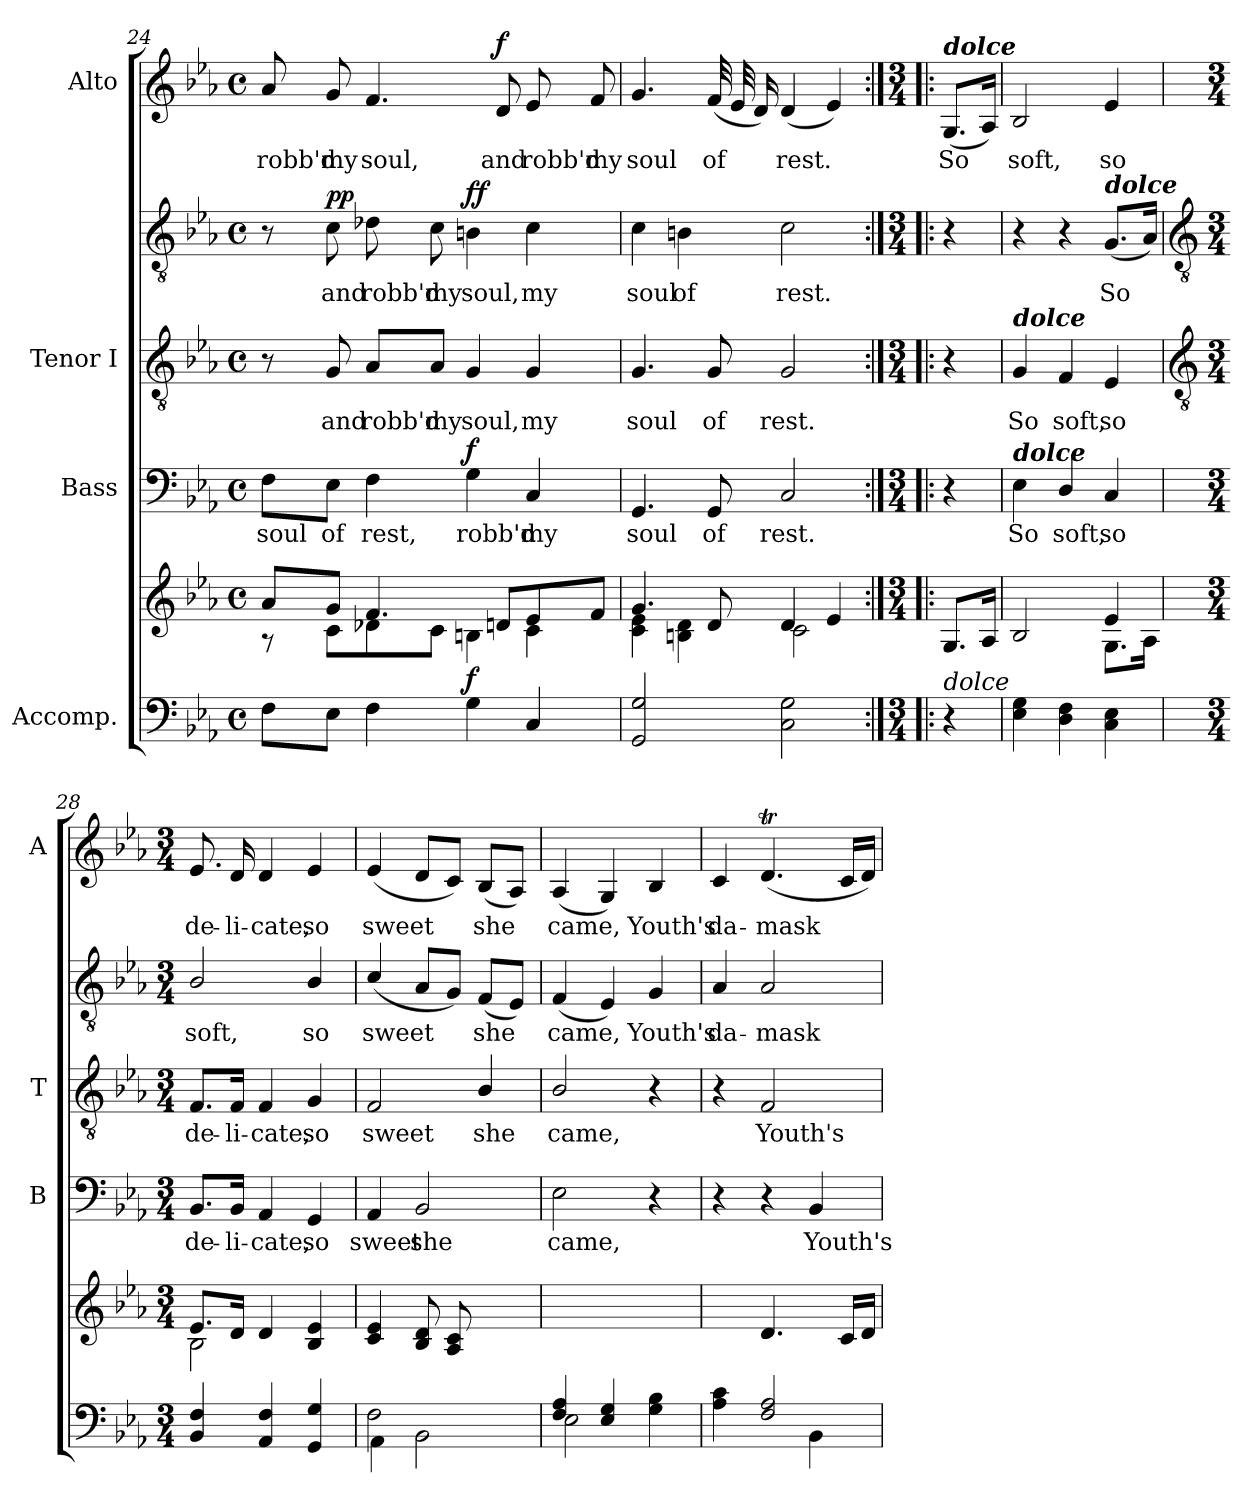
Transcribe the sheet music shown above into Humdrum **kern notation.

**kern	**kern	**dynam	**kern	**text	**dynam	**kern	**text	**kern	**text	**dynam	**kern	**text	**dynam
*part4	*part4	*part4	*part3	*part3	*part3	*part2	*part2	*part2	*part2	*part2	*part1	*part1	*part1
*staff6	*staff5	*staff5/6	*staff4	*staff4	*staff4	*staff3	*staff3	*staff2	*staff2	*staff2/3	*staff1	*staff1	*staff1
*I"Accomp.	*	*	*I"Bass	*	*	*I"Tenor I	*	*	*	*	*I"Alto	*	*
*	*	*	*I'B	*	*	*I'T	*	*	*	*	*I'A	*	*
!!LO:LB:g=z
*clefF4	*clefG2	*	*clefF4	*	*	*clefGv2	*	*clefGv2	*	*	*clefG2	*	*
*k[b-e-a-]	*k[b-e-a-]	*	*k[b-e-a-]	*	*	*k[b-e-a-]	*	*k[b-e-a-]	*	*	*k[b-e-a-]	*	*
*E-:	*E-:	*	*E-:	*	*	*E-:	*	*E-:	*	*	*E-:	*	*
*M4/4	*M4/4	*	*M4/4	*	*	*M4/4	*	*M4/4	*	*	*M4/4	*	*
*met(c)	*met(c)	*	*met(c)	*	*	*met(c)	*	*met(c)	*	*	*met(c)	*	*
=24	=24	=24	=24	=24	=24	=24	=24	=24	=24	=24	=24	=24	=24
*	*^	*	*	*	*	*	*	*	*	*	*	*	*
!	!	!	!	!	!LO:LY:b	!	!	!	!	!	!	!	!LO:LY:b	!
8FL	8a-/L	8r	.	8F\L	soul	.	8r	.	8r	.	.	8a-	robb'd	.
!	!	!	!	!	!LO:LY:b	!	!	!LO:LY:b	!	!LO:LY:b	!LO:DY:b=2	!	!LO:LY:b	!
!	!	!	!	!	!	!	!	!	!	!	!LO:DY:n=1:b	!	!	!
8E-J	8g/J	8c\L	.	8E-\J	of	.	8G	and	8c	and	p p	8g	my	.
!	!	!	!	!	!LO:LY:b	!	!	!LO:LY:b	!	!LO:LY:b	!	!	!LO:LY:b	!
4F	4.f/	8d-X\	.	4F	rest,	.	8A-/L	robb'd	8d-X	robb'd	.	4.f	soul,	.
!	!	!	!	!	!	!	!	!LO:LY:b	!	!LO:LY:b	!	!	!	!
.	.	8c\J	.	.	.	.	8A-/J	my	8c	my	.	.	.	.
!	!	!	!LO:DY:b	!	!LO:LY:b	!LO:DY:b	!	!LO:LY:b	!	!LO:LY:b	!LO:DY:n=2:b=2	!	!	!
!	!	!	!	!	!	!	!	!	!	!	!LO:DY:n=3:b	!	!	!
4G	.	4Bn\	f	4G	robb'd	f	4G	soul,	4Bn	soul,	f f	.	.	.
!	!	!	!	!	!	!	!	!	!	!	!	!	!LO:LY:b	!LO:DY:b
.	8d/L	.	.	.	.	.	.	.	.	.	.	8d	and	f
!	!	!	!	!	!LO:LY:b	!	!	!LO:LY:b	!	!LO:LY:b	!	!	!LO:LY:b	!
4C	8e-/	4c\	.	4C	my	.	4G	my	4c	my	.	8e-	robb'd	.
!	!	!	!	!	!	!	!	!	!	!	!	!	!LO:LY:b	!
.	8f/J	.	.	.	.	.	.	.	.	.	.	8f	my	.
=25	=25	=25	=25	=25	=25	=25	=25	=25	=25	=25	=25	=25	=25	=25
!	!	!	!	!	!LO:LY:b	!	!	!LO:LY:b	!	!LO:LY:b	!	!	!LO:LY:b	!
2GG 2G	4.g/	4c\ 4e-\	.	4.GG	soul	.	4.G	soul	4c	soul	.	4.g	soul	.
!	!	!	!	!	!	!	!	!	!	!LO:LY:b	!	!	!	!
.	.	4Bn\ 4d\	.	.	.	.	.	.	4Bn	of	.	.	.	.
!	!	!	!	!	!LO:LY:b	!	!	!LO:LY:b	!	!	!	!	!LO:LY:b	!
.	8d/	.	.	8GG	of	.	8G	of	.	.	.	(<32fLLL	of	.
.	.	.	.	.	.	.	.	.	.	.	.	32e-	.	.
.	.	.	.	.	.	.	.	.	.	.	.	16dJJ)	.	.
!	!	!	!	!	!LO:LY:b	!	!	!LO:LY:b	!	!LO:LY:b	!	!	!LO:LY:b	!
2C 2G	4d/	2c\	.	2C	rest.	.	2G	rest.	2c	rest.	.	(<4d	rest.	.
.	4e-/	.	.	.	.	.	.	.	.	.	.	4e-)	.	.
=26:|!|:	=26:|!|:	=26:|!|:	=26:|!|:	=26:|!|:	=26:|!|:	=26:|!|:	=26:|!|:	=26:|!|:	=26:|!|:	=26:|!|:	=26:|!|:	=26:|!|:	=26:|!|:	=26:|!|:
*M3/4	*M3/4	*	*	*M3/4	*	*	*M3/4	*	*M3/4	*	*	*M3/4	*	*
!	!	!	!	!	!	!	!	!	!	!	!	!LO:TX:a:Bi:t=dolce	!	!
!LO:TX:a:i:t=dolce	!	!	!	!	!	!	!	!	!	!	!	!	!	!
!	!	!	!	!	!	!	!	!	!	!	!	!	!LO:LY:b	!
4r	8.G/L	4ryy	.	4r	.	.	4r	.	4r	.	.	(<8.GL	So	.
.	16A-/J	.	.	.	.	.	.	.	.	.	.	16A-J)	.	.
=27	=27	=27	=27	=27	=27	=27	=27	=27	=27	=27	=27	=27	=27	=27
!	!	!	!	!	!	!	!LO:TX:a:Bi:t=dolce	!	!	!	!	!	!	!
!	!	!	!	!LO:TX:a:Bi:t=dolce	!	!	!	!	!	!	!	!	!	!
!	!	!	!	!	!LO:LY:b	!	!	!LO:LY:b	!	!	!	!	!LO:LY:b	!
4E- 4G	2B-/	2ryy	.	4E-	So	.	4G	So	4r	.	.	2B-	soft,	.
!	!	!	!	!	!LO:LY:b	!	!	!LO:LY:b	!	!	!	!	!	!
4D 4F	.	.	.	4D/	soft,	.	4F	soft,	4r	.	.	.	.	.
!	!	!	!	!	!	!	!	!	!LO:TX:a:Bi:t=dolce	!	!	!	!	!
!	!	!	!	!	!LO:LY:b	!	!	!LO:LY:b	!	!LO:LY:b	!	!	!LO:LY:b	!
4C 4E-	4e-/	8.G\L	.	4C	so	.	4E-	so	(<8.GL	So	.	4e-	so	.
.	.	16A-\J	.	.	.	.	.	.	16A-J)	.	.	.	.	.
!!LO:LB:g=z
=28	=28	=28	=28	=28	=28	=28	=28	=28	=28	=28	=28	=28	=28	=28
*	*	*	*	*	*	*	*clefGv2	*	*clefGv2	*	*	*	*	*
*M3/4	*M3/4	*	*	*M3/4	*	*	*M3/4	*	*M3/4	*	*	*M3/4	*	*
*^	*	*	*	*	*	*	*	*	*	*	*	*	*	*
!	!LO:N:vis=1	!	!	!	!	!LO:LY:b	!	!	!LO:LY:b	!	!LO:LY:b	!	!	!LO:LY:b	!
4BB- 4F	2.ryy	8.e-/L	2B-\	.	8.BB-/L	de-	.	8.F/L	de-	2B-/	soft,	.	8.e-	de-	.
!	!	!	!	!	!	!LO:LY:b	!	!	!LO:LY:b	!	!	!	!	!LO:LY:b	!
.	.	16d/J	.	.	16BB-/Jk	-li-	.	16F/Jk	-li-	.	.	.	16d	-li-	.
!	!	!	!	!	!	!LO:LY:b	!	!	!LO:LY:b	!	!	!	!	!LO:LY:b	!
4AA- 4F	.	4d/	.	.	4AA-	-cate,	.	4F	-cate,	.	.	.	4d	-cate,	.
!	!	!	!	!	!	!LO:LY:b	!	!	!LO:LY:b	!	!LO:LY:b	!	!	!LO:LY:b	!
4GG 4G	.	4B-/ 4e-/	4ryy	.	4GG	so	.	4G	so	4B-/	so	.	4e-	so	.
=29	=29	=29	=29	=29	=29	=29	=29	=29	=29	=29	=29	=29	=29	=29	=29
*	*^	*	*	*	*	*	*	*	*	*	*	*	*	*	*
!	!	!	!	!	!	!	!LO:LY:b	!	!	!LO:LY:b	!	!LO:LY:b	!	!	!LO:LY:b	!
2ryy	2F	4AA-\	4c/ 4e-/	2ryy	.	4AA-	sweet	.	2F	sweet	(<4c/	sweet	.	(<4e-	sweet	.
!	!	!	!	!	!	!	!LO:LY:b	!	!	!	!	!	!	!	!	!
.	.	2BB-\	8B-/ 8d/L	.	.	2BB-	she	.	.	.	8A-L	.	.	8dL	.	.
.	.	.	8A-/ 8c/	.	.	.	.	.	.	.	8GJ)	.	.	8cJ)	.	.
!	!	!	!	!	!	!	!	!	!	!LO:LY:b	!	!LO:LY:b	!	!	!LO:LY:b	!
8G/ 8B-/	4ryy	.	4ryy	4ryy	.	.	.	.	4B-/	she	(<8FL	she	.	(<8B-L	she	.
8F/ 8A-/J	.	.	.	.	.	.	.	.	.	.	8E-J)	.	.	8A-J)	.	.
*	*	*	*v	*v	*	*	*	*	*	*	*	*	*	*	*	*
=30	=30	=30	=30	=30	=30	=30	=30	=30	=30	=30	=30	=30	=30	=30	=30
!	!	!	!	!	!	!LO:LY:b	!	!	!LO:LY:b	!	!LO:LY:b	!	!	!LO:LY:b	!
4F/ 4A-/	2.ryy	2E-\	2ryy	.	2E-	came,	.	2B-/	came,	(<4F	came,	.	(<4A-	came,	.
4E-/ 4G/	.	.	.	.	.	.	.	.	.	4E-)	.	.	4G)	.	.
!	!	!	!	!	!	!	!	!	!	!	!LO:LY:b	!	!	!LO:LY:b	!
4G\ 4B-\	.	4ryy	4ryy	.	4r	.	.	4r	.	4G	Youth's	.	4B-	Youth's	.
=31	=31	=31	=31	=31	=31	=31	=31	=31	=31	=31	=31	=31	=31	=31	=31
*	*	*	*^	*	*	*	*	*	*	*	*	*	*	*	*
!	!	!	!	!	!	!	!	!	!	!	!	!LO:LY:b	!	!	!LO:LY:b	!
4A-\ 4c\	4ryy	2ryy	4ryy	2.ryy	.	4r	.	.	4r	.	4A-	da-	.	4c	da-	.
!	!	!	!	!	!	!	!	!	!	!LO:LY:b	!	!LO:LY:b	!	!	!LO:LY:b	!
2ryy	2F/ 2A-/	.	4.d/	.	.	4r	.	.	2F	Youth's	2A-	-mask	.	(<4.dt	-mask	.
!	!	!	!	!	!	!	!LO:LY:b	!	!	!	!	!	!	!	!	!
.	.	4BB-\	.	.	.	4BB-	Youth's	.	.	.	.	.	.	.	.	.
.	.	.	16c/LL	.	.	.	.	.	.	.	.	.	.	16cLL	.	.
.	.	.	16d/JJ	.	.	.	.	.	.	.	.	.	.	16dJJ)	.	.
*v	*v	*v	*	*	*	*	*	*	*	*	*	*	*	*	*	*
*	*v	*v	*	*	*	*	*	*	*	*	*	*	*	*
=	=	=	=	=	=	=	=	=	=	=	=	=	=
*-	*-	*-	*-	*-	*-	*-	*-	*-	*-	*-	*-	*-	*-
